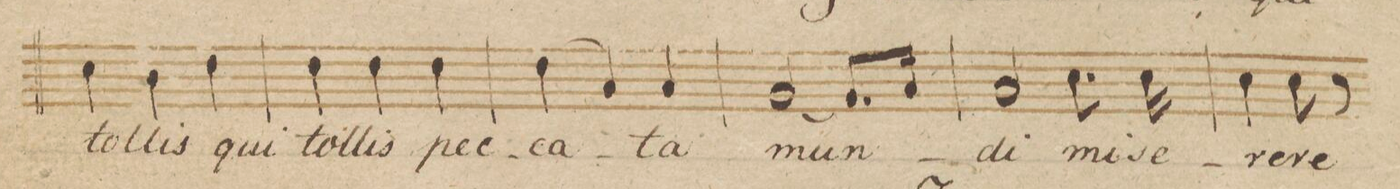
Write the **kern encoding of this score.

**kern	**text
*I"Tenore.	*
*clefC4	*
*k[b-]	*
*M3/4	*
4B-\	tol-
4A\	-lis
4c\	qui
=16	=16
4c\	tol-
4c\	-lis
4c\	pec-
=17	=17
(4c\	-ca-
4G/)	.
4G/	-ta
=18	=18
[2F/	mun-
8.F/L]	.
16G/Jk	.
=19	=19
2G/	-di
8.B-\	mi-
16B-\	-se-
=20	=20
4B-\	-re-
8B-\	-re
8r	.
*-	*-
